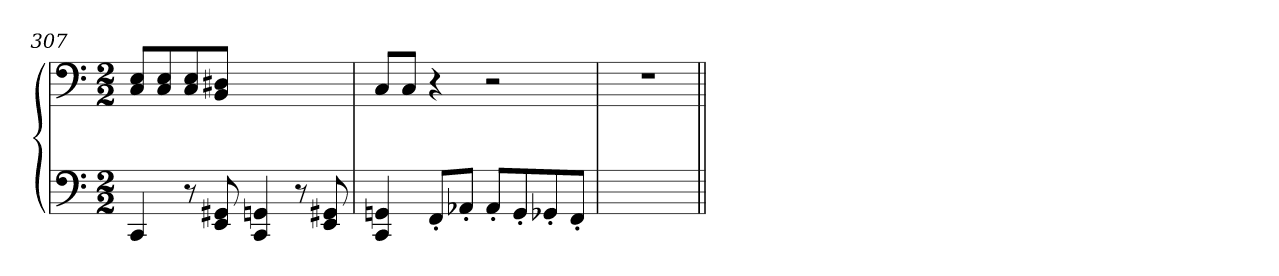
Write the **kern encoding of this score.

**kern	**kern
*part1	*part1
*staff2	*staff1
*clefF4	*clefF4
*k[]	*k[]
*M2/2	*M2/2
=307	=307
4CC/	8E/ 8C/L
.	8E/ 8C/
8r	8E/ 8C/
8GG#X/ 8EE/	8D#X/ 8BB/J
4GGn/ 4CC/	2ryy
8r	.
8GG#X/ 8EE/	.
=308	=308
4GGn/ 4CC/	8C/L
.	8C/J
8FF'/L	4r
8AA-X'/J	.
8AA-'/L	2r
8GG'/	.
8GG-X'/	.
8FF'/J	.
=309	=309
1ryy	1rF
=||	=||
*-	*-
